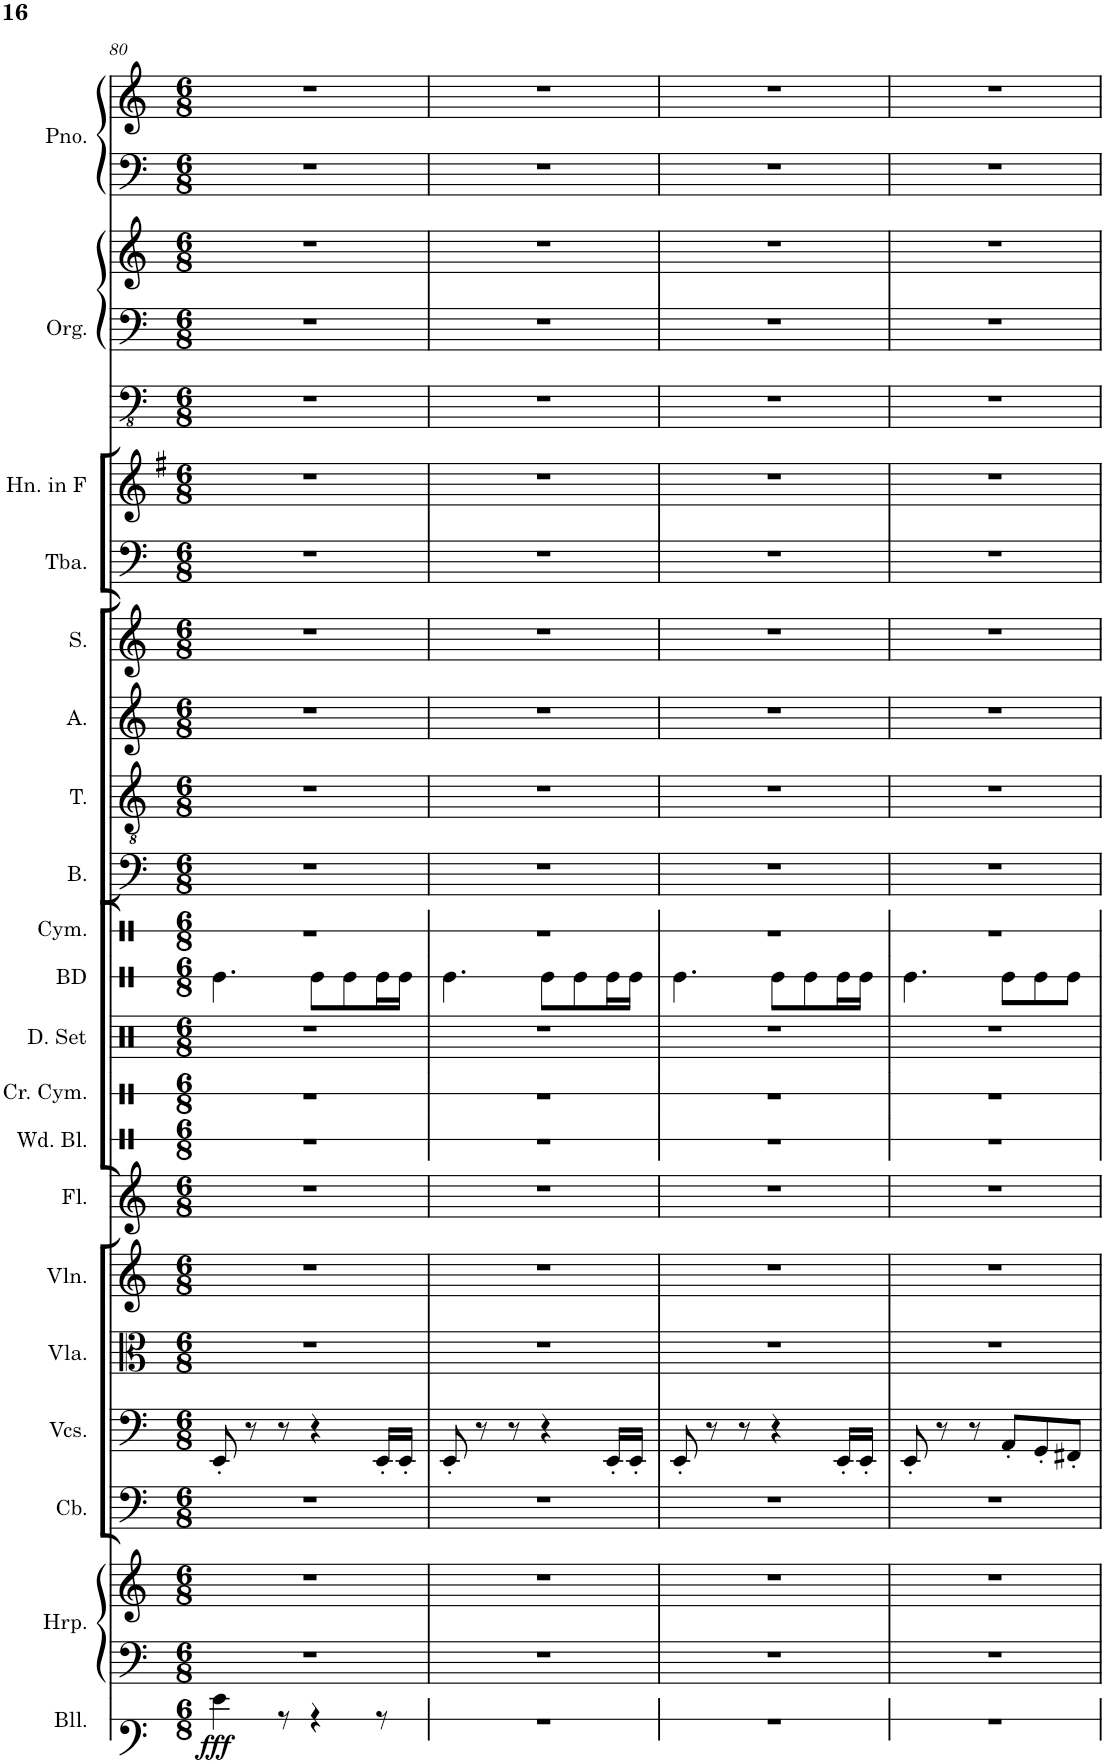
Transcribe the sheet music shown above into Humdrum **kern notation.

**kern	**dynam	**kern	**kern	**kern	**kern	**kern	**kern	**kern	**kern	**kern	**kern	**kern	**kern	**kern	**kern	**kern	**kern	**kern	**kern	**kern	**kern	**kern
*part18	*part18	*part17	*part17	*part16	*part15	*part14	*part13	*part12	*part11	*part10	*part9	*part8	*part7	*part6	*part5	*part4	*part3	*part2	*part2	*part2	*part1	*part1
*staff22	*staff22	*staff21	*staff20	*staff19	*staff18	*staff17	*staff16	*staff15	*staff14	*staff13	*staff12	*staff11	*staff10	*staff9	*staff8	*staff7	*staff6	*staff5	*staff4	*staff3	*staff2	*staff1
*I"Bells	*	*I"Harp	*	*I"Contrabass	*I"Violoncellos	*I"Viola	*I"Violin	*I"Flute	*I"Crash Cymbal	*I"Drumset	*I"Cymbal	*I"Bass	*I"Tenor	*I"Alto	*I"Soprano	*I"Tuba	*I"Horn in F	*I"Pipe Organ	*	*	*I"Piano	*
*I'Bll.	*	*I'Hrp.	*	*I'Cb.	*I'Vcs.	*I'Vla.	*I'Vln.	*I'Fl.	*I'Cr. Cym.	*I'D. Set	*I'Cym.	*I'B.	*I'T.	*I'A.	*I'S.	*I'Tba.	*I'Hn. in F	*I'Org.	*	*	*I'Pno.	*
!!LO:PB:g=z
*clefF4	*	*clefF4	*clefG2	*clefF4	*clefF4	*clefC3	*clefG2	*clefG2	*clefX	*clefX	*clefX	*clefF4	*clefGv2	*clefG2	*clefG2	*clefF4	*clefG2	*clefFv4	*clefF4	*clefG2	*clefF4	*clefG2
*	*	*	*	*Trd7c12	*	*	*	*	*	*	*	*	*	*	*	*	*Trd4c7	*	*	*	*	*
*k[]	*	*k[]	*k[]	*k[]	*k[]	*k[]	*k[]	*k[]	*k[]	*k[]	*k[]	*k[]	*k[]	*k[]	*k[]	*k[]	*k[f#]	*k[]	*k[]	*k[]	*k[]	*k[]
*M6/8	*	*M6/8	*M6/8	*M6/8	*M6/8	*M6/8	*M6/8	*M6/8	*M6/8	*M6/8	*M6/8	*M6/8	*M6/8	*M6/8	*M6/8	*M6/8	*M6/8	*M6/8	*M6/8	*M6/8	*M6/8	*M6/8
=80	=80	=80	=80	=80	=80	=80	=80	=80	=80	=80	=80	=80	=80	=80	=80	=80	=80	=80	=80	=80	=80	=80
!	!LO:DY:b	!	!	!	!	!	!	!	!	!	!	!	!	!	!	!	!	!	!	!	!	!
4e\	fff	2.r	2.r	2.r	8EE'/	2.r	2.r	2.r	2.r	2.r	2.r	2.r	2.r	2.r	2.r	2.r	2.r	2.r	2.r	2.r	2.r	2.r
.	.	.	.	.	8r	.	.	.	.	.	.	.	.	.	.	.	.	.	.	.	.	.
8r	.	.	.	.	8r	.	.	.	.	.	.	.	.	.	.	.	.	.	.	.	.	.
4r	.	.	.	.	4r	.	.	.	.	.	.	.	.	.	.	.	.	.	.	.	.	.
8r	.	.	.	.	16EE'/LL	.	.	.	.	.	.	.	.	.	.	.	.	.	.	.	.	.
.	.	.	.	.	16EE'/JJ	.	.	.	.	.	.	.	.	.	.	.	.	.	.	.	.	.
=81	=81	=81	=81	=81	=81	=81	=81	=81	=81	=81	=81	=81	=81	=81	=81	=81	=81	=81	=81	=81	=81	=81
2.r	.	2.r	2.r	2.r	8EE'/	2.r	2.r	2.r	2.r	2.r	2.r	2.r	2.r	2.r	2.r	2.r	2.r	2.r	2.r	2.r	2.r	2.r
.	.	.	.	.	8r	.	.	.	.	.	.	.	.	.	.	.	.	.	.	.	.	.
.	.	.	.	.	8r	.	.	.	.	.	.	.	.	.	.	.	.	.	.	.	.	.
.	.	.	.	.	4r	.	.	.	.	.	.	.	.	.	.	.	.	.	.	.	.	.
.	.	.	.	.	16EE'/LL	.	.	.	.	.	.	.	.	.	.	.	.	.	.	.	.	.
.	.	.	.	.	16EE'/JJ	.	.	.	.	.	.	.	.	.	.	.	.	.	.	.	.	.
=82	=82	=82	=82	=82	=82	=82	=82	=82	=82	=82	=82	=82	=82	=82	=82	=82	=82	=82	=82	=82	=82	=82
2.r	.	2.r	2.r	2.r	8EE'/	2.r	2.r	2.r	2.r	2.r	2.r	2.r	2.r	2.r	2.r	2.r	2.r	2.r	2.r	2.r	2.r	2.r
.	.	.	.	.	8r	.	.	.	.	.	.	.	.	.	.	.	.	.	.	.	.	.
.	.	.	.	.	8r	.	.	.	.	.	.	.	.	.	.	.	.	.	.	.	.	.
.	.	.	.	.	4r	.	.	.	.	.	.	.	.	.	.	.	.	.	.	.	.	.
.	.	.	.	.	16EE'/LL	.	.	.	.	.	.	.	.	.	.	.	.	.	.	.	.	.
.	.	.	.	.	16EE'/JJ	.	.	.	.	.	.	.	.	.	.	.	.	.	.	.	.	.
=83	=83	=83	=83	=83	=83	=83	=83	=83	=83	=83	=83	=83	=83	=83	=83	=83	=83	=83	=83	=83	=83	=83
2.r	.	2.r	2.r	2.r	8EE'/	2.r	2.r	2.r	2.r	2.r	2.r	2.r	2.r	2.r	2.r	2.r	2.r	2.r	2.r	2.r	2.r	2.r
.	.	.	.	.	8r	.	.	.	.	.	.	.	.	.	.	.	.	.	.	.	.	.
.	.	.	.	.	8r	.	.	.	.	.	.	.	.	.	.	.	.	.	.	.	.	.
.	.	.	.	.	8AA'/L	.	.	.	.	.	.	.	.	.	.	.	.	.	.	.	.	.
.	.	.	.	.	8GG'/	.	.	.	.	.	.	.	.	.	.	.	.	.	.	.	.	.
.	.	.	.	.	8FF#X'/J	.	.	.	.	.	.	.	.	.	.	.	.	.	.	.	.	.
=	=	=	=	=	=	=	=	=	=	=	=	=	=	=	=	=	=	=	=	=	=	=
*-	*-	*-	*-	*-	*-	*-	*-	*-	*-	*-	*-	*-	*-	*-	*-	*-	*-	*-	*-	*-	*-	*-
